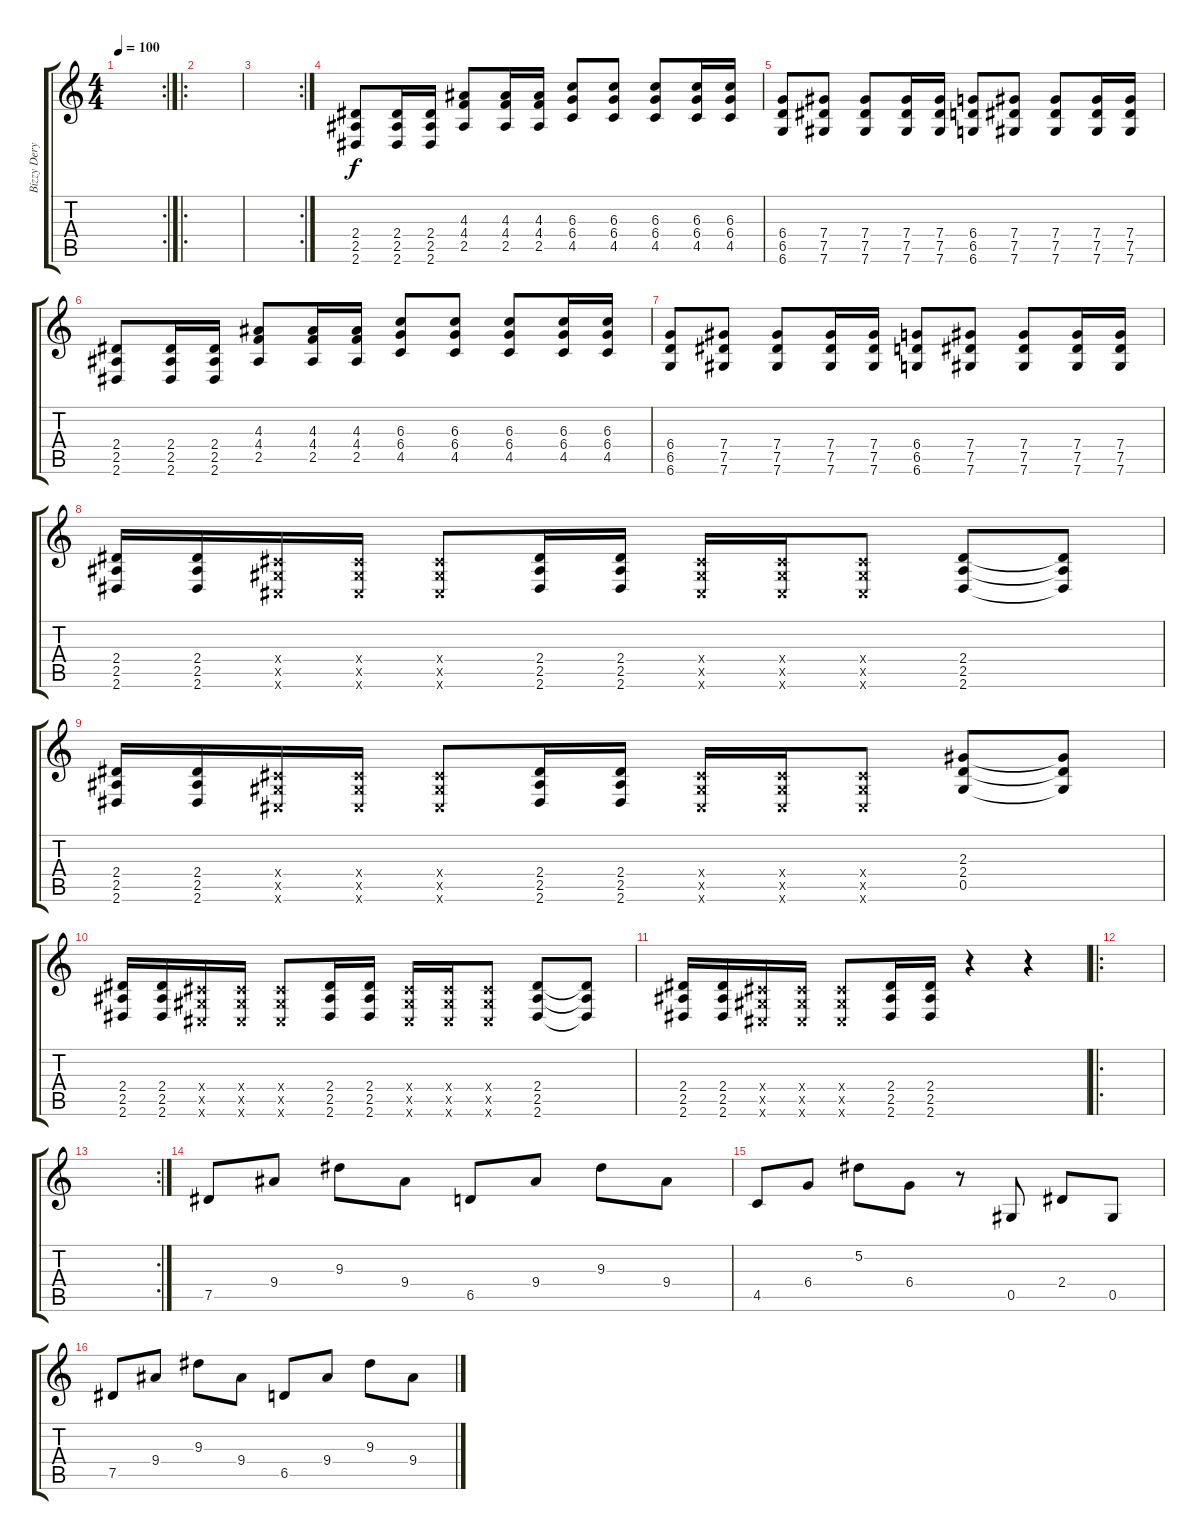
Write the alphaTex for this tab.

\track ("Bizzy Deryck" "Bizzy Dery") {instrument overdrivenguitar}
\staff {score tabs}
\tuning (Eb4 Bb3 Gb3 Db3 Ab2 Db2) {hide}
\rc 2
\ts (4 4)
\tempo 100
\clef g2
\ks c
|
\ro
|
\rc 2
|
(2.4 2.5 2.6).8 (2.4 2.5 2.6).16 (2.4 2.5 2.6).16 (4.3 4.4 2.5).8 (4.3 4.4 2.5).16 (4.3 4.4 2.5).16 (6.3 6.4 4.5).8 (6.3 6.4 4.5).8 (6.3 6.4 4.5).8 (6.3 6.4 4.5).16 (6.3 6.4 4.5).16 |
(6.4 6.5 6.6).8 (7.4 7.5 7.6).8 (7.4 7.5 7.6).8 (7.4 7.5 7.6).16 (7.4 7.5 7.6).16 (6.4 6.5 6.6).8 (7.4 7.5 7.6).8 (7.4 7.5 7.6).8 (7.4 7.5 7.6).16 (7.4 7.5 7.6).16 |
(2.4 2.5 2.6).8 (2.4 2.5 2.6).16 (2.4 2.5 2.6).16 (4.3 4.4 2.5).8 (4.3 4.4 2.5).16 (4.3 4.4 2.5).16 (6.3 6.4 4.5).8 (6.3 6.4 4.5).8 (6.3 6.4 4.5).8 (6.3 6.4 4.5).16 (6.3 6.4 4.5).16 |
(6.4 6.5 6.6).8 (7.4 7.5 7.6).8 (7.4 7.5 7.6).8 (7.4 7.5 7.6).16 (7.4 7.5 7.6).16 (6.4 6.5 6.6).8 (7.4 7.5 7.6).8 (7.4 7.5 7.6).8 (7.4 7.5 7.6).16 (7.4 7.5 7.6).16 |
(2.4 2.5 2.6).16 (2.4 2.5 2.6).16 (0.4{x} 0.5{x} 0.6{x}).16 (0.4{x} 0.5{x} 0.6{x}).16 (0.4{x} 0.5{x} 0.6{x}).8 (2.4 2.5 2.6).16 (2.4 2.5 2.6).16 (0.4{x} 0.5{x} 0.6{x}).16 (0.4{x} 0.5{x} 0.6{x}).16 (0.4{x} 0.5{x} 0.6{x}).8 (2.4 2.5 2.6).8 (2.4{t} 2.5{t} 2.6{t}).8 |
(2.4 2.5 2.6).16 (2.4 2.5 2.6).16 (0.4{x} 0.5{x} 0.6{x}).16 (0.4{x} 0.5{x} 0.6{x}).16 (0.4{x} 0.5{x} 0.6{x}).8 (2.4 2.5 2.6).16 (2.4 2.5 2.6).16 (0.4{x} 0.5{x} 0.6{x}).16 (0.4{x} 0.5{x} 0.6{x}).16 (0.4{x} 0.5{x} 0.6{x}).8 (2.3 2.4 0.5).8 (2.3{t} 2.4{t} 0.5{t}).8 |
(2.4 2.5 2.6).16 (2.4 2.5 2.6).16 (0.4{x} 0.5{x} 0.6{x}).16 (0.4{x} 0.5{x} 0.6{x}).16 (0.4{x} 0.5{x} 0.6{x}).8 (2.4 2.5 2.6).16 (2.4 2.5 2.6).16 (0.4{x} 0.5{x} 0.6{x}).16 (0.4{x} 0.5{x} 0.6{x}).16 (0.4{x} 0.5{x} 0.6{x}).8 (2.4 2.5 2.6).8 (2.4{t} 2.5{t} 2.6{t}).8 |
(2.4 2.5 2.6).16 (2.4 2.5 2.6).16 (0.4{x} 0.5{x} 0.6{x}).16 (0.4{x} 0.5{x} 0.6{x}).16 (0.4{x} 0.5{x} 0.6{x}).8 (2.4 2.5 2.6).16 (2.4 2.5 2.6).16 r.4 r.4 |
\ro
|
\rc 2
|
7.5.8{instrument electricguitarclean} 9.4.8 9.3.8 9.4.8 6.5.8 9.4.8 9.3.8 9.4.8 |
4.5.8 6.4.8 5.2.8 6.4.8 r.8 0.5.8 2.4.8 0.5.8 |
7.5.8 9.4.8 9.3.8 9.4.8 6.5.8 9.4.8 9.3.8 9.4.8
